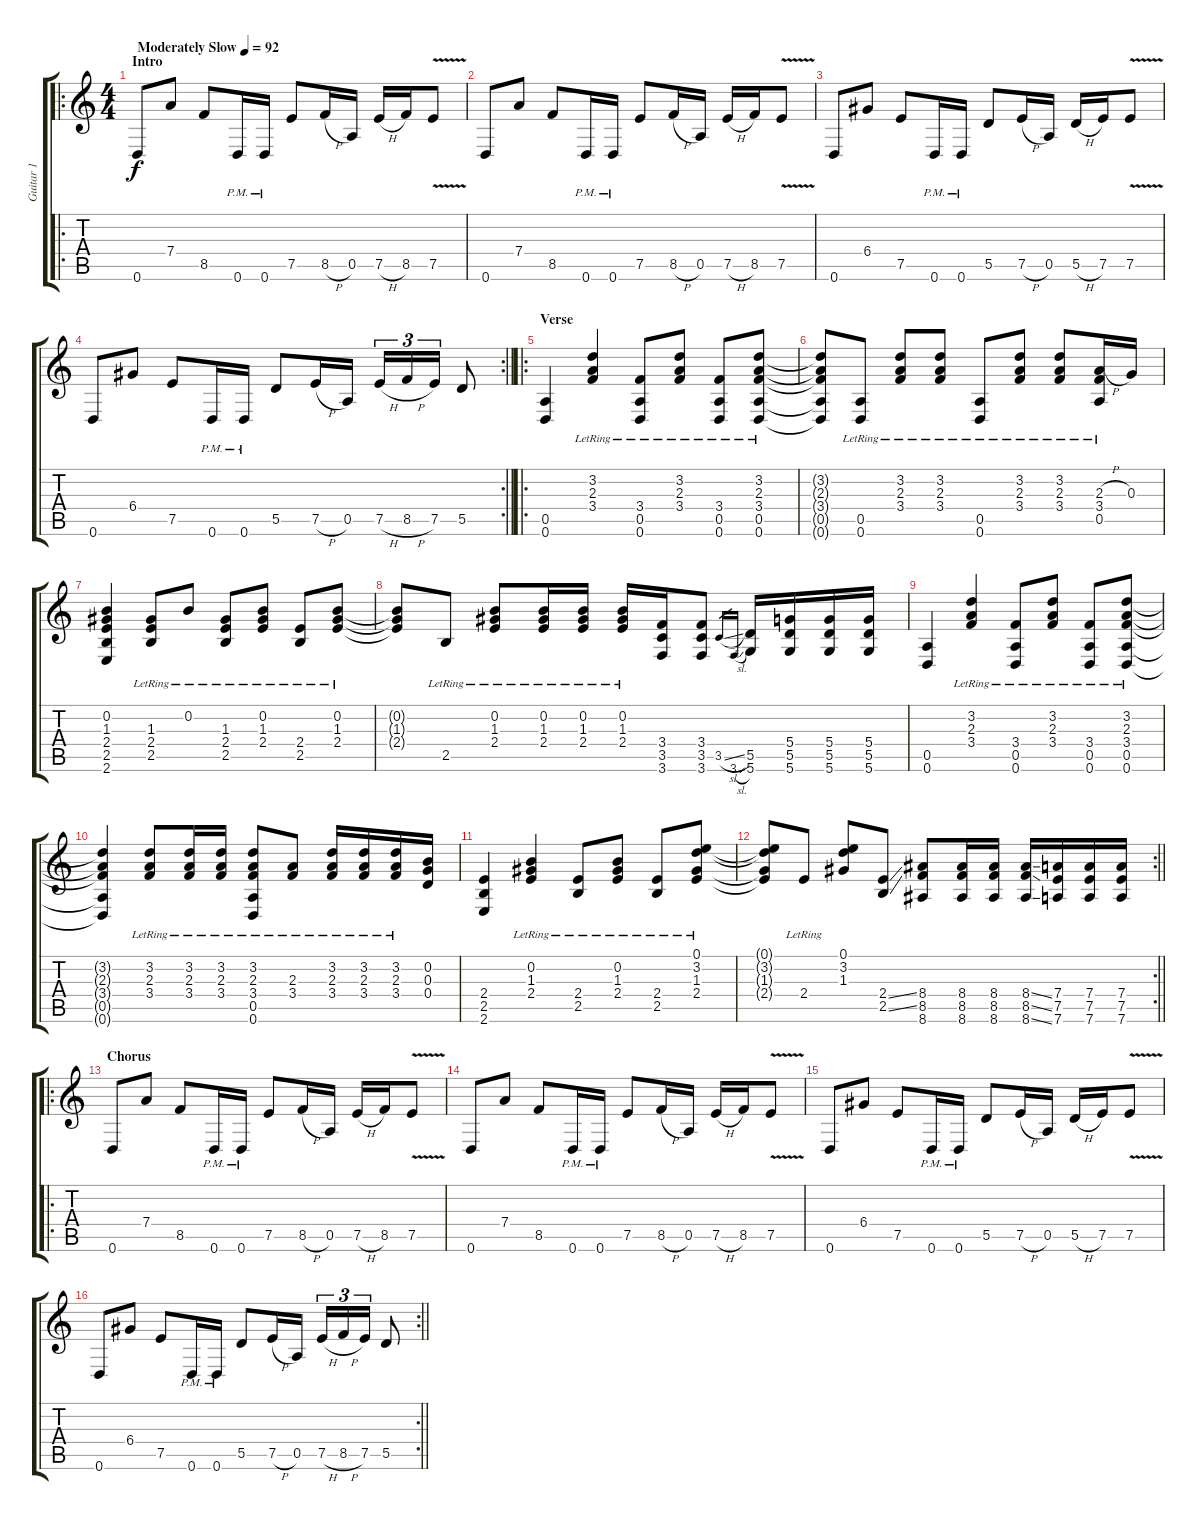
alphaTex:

\track ("Guitar 1" "Guitar 1") {instrument distortionguitar}
\staff {score tabs}
\tuning (E4 B3 G3 D3 A2 D2) {hide}
\ro
\ts (4 4)
\section ("" "Intro")
\tempo (92 "Moderately Slow")
\clef g2
\ks c
0.6.8{dy f instrument distortionguitar} 7.4.8 8.5.8 0.6{pm}.16 0.6{pm}.16 7.5.8 8.5{h}.16 0.5.16 7.5{h}.16 8.5.16 7.5{v}.8 |
0.6.8 7.4.8 8.5.8 0.6{pm}.16 0.6{pm}.16 7.5.8 8.5{h}.16 0.5.16 7.5{h}.16 8.5.16 7.5{v}.8 |
0.6.8 6.4.8 7.5.8 0.6{pm}.16 0.6{pm}.16 5.5.8 7.5{h}.16 0.5.16 5.5{h}.16 7.5.16 7.5{v}.8 |
\rc 2
\barLineRight lightlight
0.6.8 6.4.8 7.5.8 0.6{pm}.16 0.6{pm}.16 5.5.8 7.5{h}.16 0.5.16 7.5{h}.16{tu (3 2)} 8.5{h}.16{tu (3 2)} 7.5.16{tu (3 2)} 5.5.8 |
\ro
\section ("" "Verse")
(0.5 0.6).4 (3.2{lr} 2.3{lr} 3.4{lr}).4 (3.4{lr} 0.5{lr} 0.6{lr}).8 (3.2{lr} 2.3{lr} 3.4{lr}).8 (3.4{lr} 0.5{lr} 0.6{lr}).8 (3.2{lr} 2.3{lr} 3.4{lr} 0.5{lr} 0.6{lr}).8 |
(3.2{t} 2.3{t} 3.4{t} 0.5{t} 0.6{t}).8 (0.5{lr} 0.6{lr}).8 (3.2{lr} 2.3{lr} 3.4{lr}).8 (3.2{lr} 2.3{lr} 3.4{lr}).8 (0.5{lr} 0.6{lr}).8 (3.2{lr} 2.3{lr} 3.4{lr}).8 (3.2{lr} 2.3{lr} 3.4{lr}).8 (2.3{h lr} 3.4{lr} 0.5{lr}).16 0.3.16 |
(0.2 1.3 2.4 2.5 2.6).4 (1.3{lr} 2.4{lr} 2.5{lr}).8 0.2{lr}.8 (1.3{lr} 2.4{lr} 2.5{lr}).8 (0.2{lr} 1.3{lr} 2.4{lr}).8 (2.4{lr} 2.5{lr}).8 (0.2{lr} 1.3{lr} 2.4{lr}).8 |
(0.2{t} 1.3{t} 2.4{t}).8 2.5{lr}.8 (0.2{lr} 1.3{lr} 2.4{lr}).8 (0.2{lr} 1.3{lr} 2.4{lr}).16 (0.2{lr} 1.3{lr} 2.4{lr}).16 (0.2{lr} 1.3{lr} 2.4{lr}).16 (3.4 3.5 3.6).16 (3.4 3.5 3.6).8 3.5{sl}.16{gr} 3.6{sl}.16{gr} (5.5 5.6).16 (5.4 5.5 5.6).16 (5.4 5.5 5.6).16 (5.4 5.5 5.6).16 |
(0.5 0.6).4 (3.2{lr} 2.3{lr} 3.4{lr}).4 (3.4{lr} 0.5{lr} 0.6{lr}).8 (3.2{lr} 2.3{lr} 3.4{lr}).8 (3.4{lr} 0.5{lr} 0.6{lr}).8 (3.2{lr} 2.3{lr} 3.4{lr} 0.5{lr} 0.6{lr}).8 |
(3.2{t} 2.3{t} 3.4{t} 0.5{t} 0.6{t}).4 (3.2{lr} 2.3{lr} 3.4{lr}).8 (3.2{lr} 2.3{lr} 3.4{lr}).16 (3.2{lr} 2.3{lr} 3.4{lr}).16 (3.2{lr} 2.3{lr} 3.4{lr} 0.5{lr} 0.6{lr}).8 (2.3{lr} 3.4{lr}).8 (3.2{lr} 2.3{lr} 3.4{lr}).16 (3.2{lr} 2.3{lr} 3.4{lr}).16 (3.2{lr} 2.3{lr} 3.4{lr}).16 (0.2 0.3 0.4).16 |
(2.4 2.5 2.6).4 (0.2{lr} 1.3{lr} 2.4{lr}).4 (2.4{lr} 2.5{lr}).8 (0.2{lr} 1.3{lr} 2.4{lr}).8 (2.4{lr} 2.5{lr}).8 (0.1{lr} 3.2{lr} 1.3{lr} 2.4{lr}).8 |
\rc 2
\barLineRight lightlight
(0.1{t} 3.2{t} 1.3{t} 2.4{t}).8 2.4{lr}.8 (0.1 3.2 1.3).8 (2.4{ss} 2.5{ss}).8 (8.4 8.5 8.6).8 (8.4 8.5 8.6).16 (8.4 8.5 8.6).16 (8.4{ss} 8.5{ss} 8.6{ss}).16 (7.4 7.5 7.6).16 (7.4 7.5 7.6).16 (7.4 7.5 7.6).16 |
\ro
\section ("" "Chorus")
0.6.8 7.4.8 8.5.8 0.6{pm}.16 0.6{pm}.16 7.5.8 8.5{h}.16 0.5.16 7.5{h}.16 8.5.16 7.5{v}.8 |
0.6.8 7.4.8 8.5.8 0.6{pm}.16 0.6{pm}.16 7.5.8 8.5{h}.16 0.5.16 7.5{h}.16 8.5.16 7.5{v}.8 |
0.6.8 6.4.8 7.5.8 0.6{pm}.16 0.6{pm}.16 5.5.8 7.5{h}.16 0.5.16 5.5{h}.16 7.5.16 7.5{v}.8 |
\rc 2
\barLineRight lightlight
0.6.8 6.4.8 7.5.8 0.6{pm}.16 0.6{pm}.16 5.5.8 7.5{h}.16 0.5.16 7.5{h}.16{tu (3 2)} 8.5{h}.16{tu (3 2)} 7.5.16{tu (3 2)} 5.5.8
